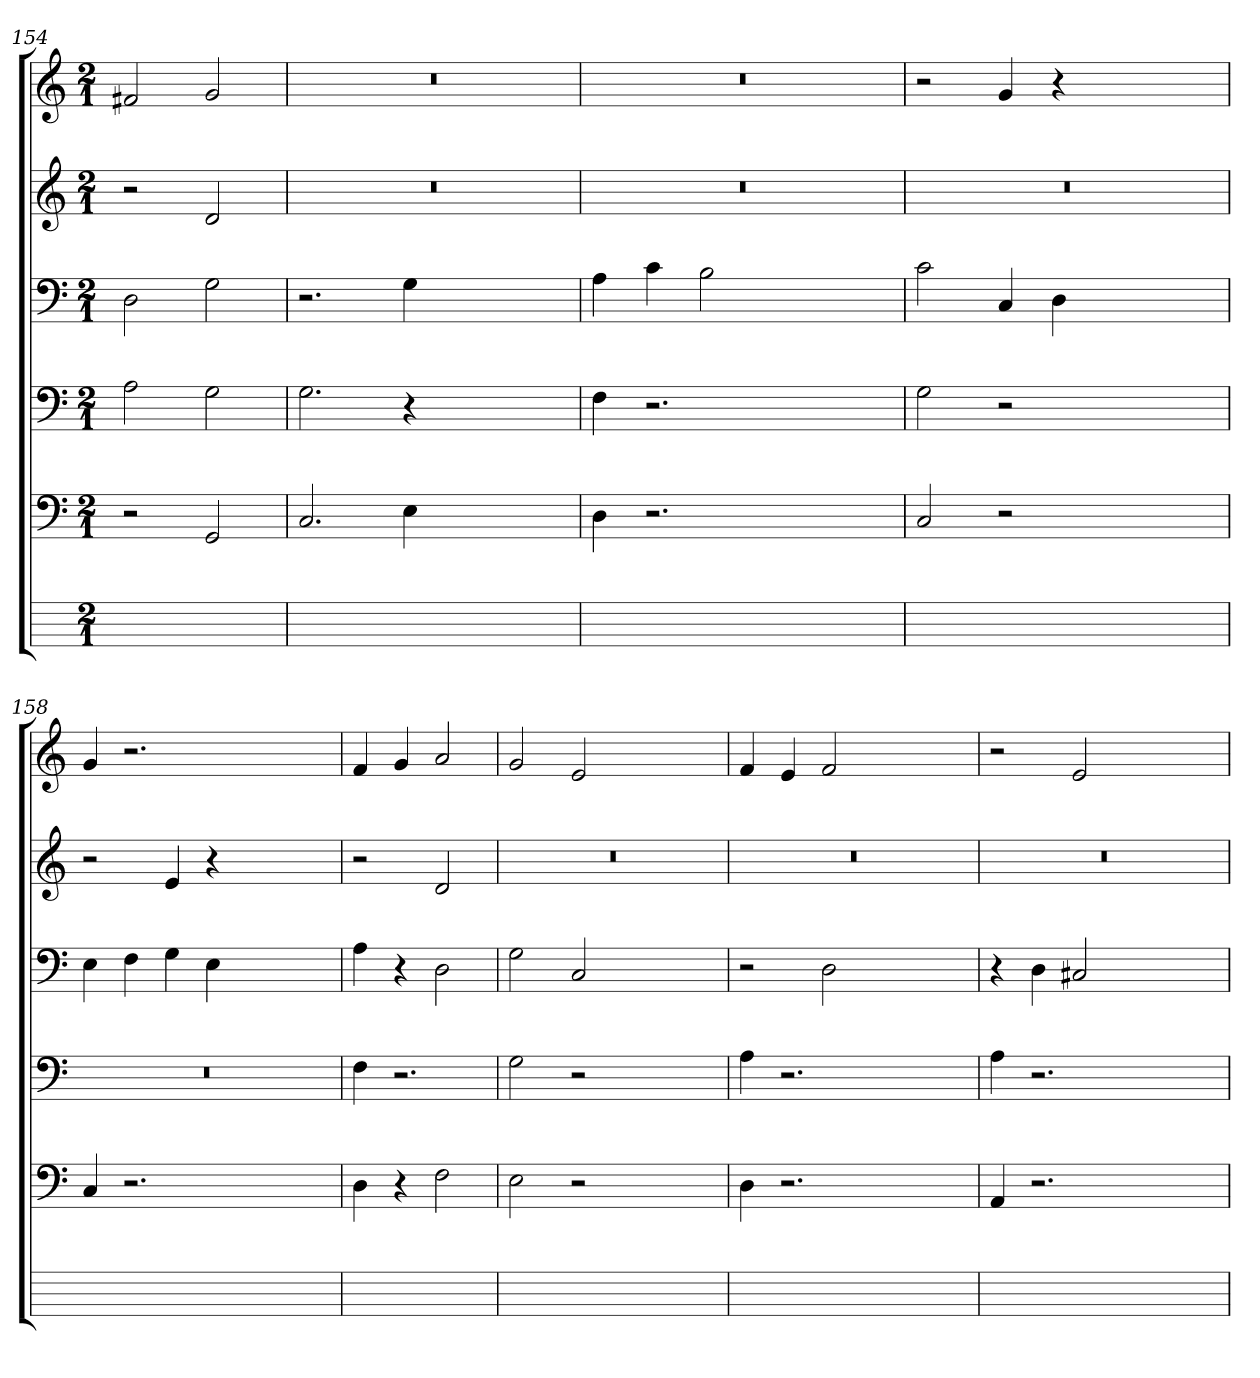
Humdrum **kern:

**kern	**kern	**kern	**kern	**kern	**kern
*part6	*part5	*part4	*part3	*part2	*part1
*staff6	*staff5	*staff4	*staff3	*staff2	*staff1
*	*clefF4	*clefF4	*clefF4	*clefG2	*clefG2
*	*k[]	*k[]	*k[]	*k[]	*k[]
*	*C:	*C:	*C:	*C:	*C:
*M2/1	*M2/1	*M2/1	*M2/1	*M2/1	*M2/1
=154	=154	=154	=154	=154	=154
1ryy	2r	2A	2D	2r	2f#Xi
.	2GG	2G	2G	2dj	2g
=155	=155	=155	=155	=155	=155
0ryy	2.C	2.Gj	2.r	0r	0r
.	4E	4r	4Gj	.	.
.	1ryy	1ryy	1ryy	.	.
=156	=156	=156	=156	=156	=156
0ryy	4D	4F	4A	0r	0r
.	2.r	2.r	4cZ	.	.
.	.	.	2B	.	.
.	1ryy	1ryy	1ryy	.	.
=157	=157	=157	=157	=157	=157
0ryy	2C	2GV	2c	0r	2r
.	2r	2r	4C	.	4g
.	.	.	4D	.	4r
.	1ryy	1ryy	1ryy	.	1ryy
=158	=158	=158	=158	=158	=158
0ryy	4Cj	0r	4E	2r	4g
.	2.r	.	4F	.	2.r
.	.	.	4G	4ej	.
.	.	.	4E	4r	.
.	1ryy	.	1ryy	1ryy	1ryy
=159	=159	=159	=159	=159	=159
1ryy	4D	4F	4A	2r	4f
.	4r	2.r	4r	.	4gZ
.	2F	.	2D	2dV	2a
=160	=160	=160	=160	=160	=160
0ryy	2E	2G	2G	0r	2g
.	2r	2r	2C	.	2e
.	1ryy	1ryy	1ryy	.	1ryy
=161	=161	=161	=161	=161	=161
0ryy	4D	4A	2r	0r	4f
.	2.r	2.r	.	.	4eZ
.	.	.	2D	.	2fj
.	1ryy	1ryy	1ryy	.	1ryy
=162	=162	=162	=162	=162	=162
0ryy	4AA	4Aj	4r	0r	2r
.	2.r	2.r	4DZ	.	.
.	.	.	2C#Xi	.	2e
.	1ryy	1ryy	1ryy	.	1ryy
=	=	=	=	=	=
*-	*-	*-	*-	*-	*-
